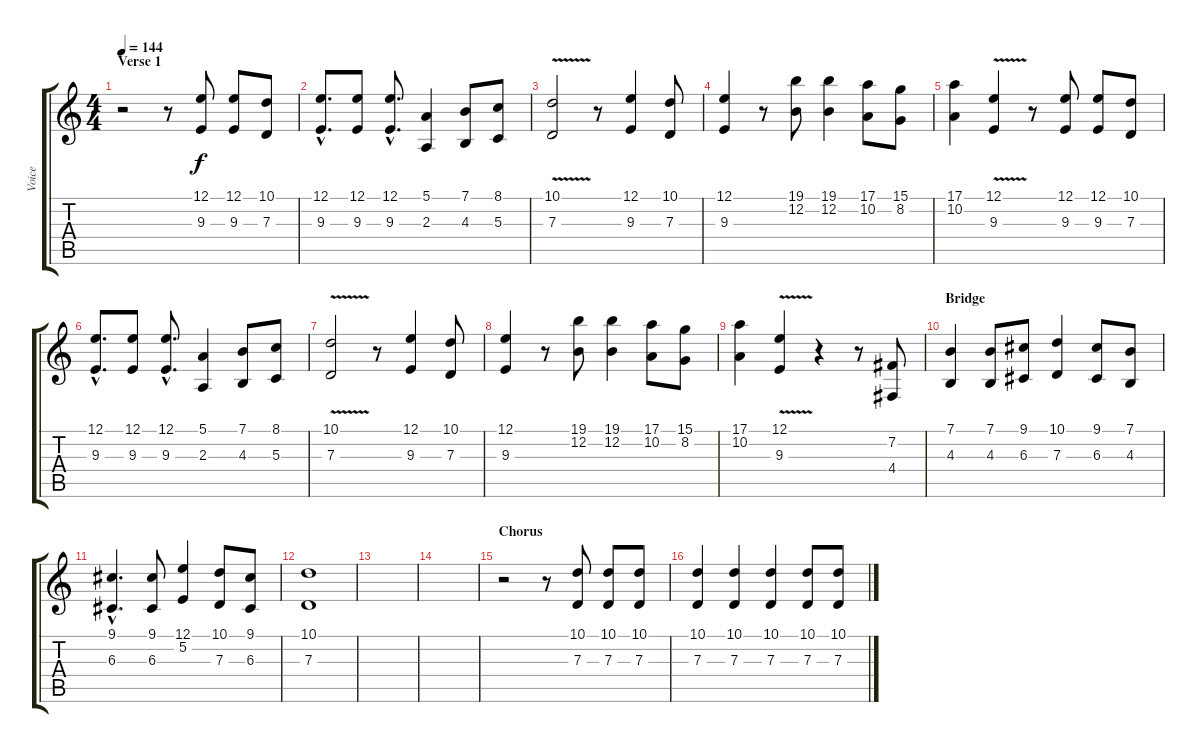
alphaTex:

\track ("Voice" "Voice") {instrument tangoaccordion}
\staff {score tabs}
\tuning (E4 B3 G3 D3 A2 E2) {hide}
\ts (4 4)
\section ("" "Verse 1")
\tempo 144
\clef g2
\ks c
r.2{dy f} r.8 (12.1 9.3).8 (12.1 9.3).8 (10.1 7.3).8 |
(12.1{hac} 9.3{hac}).8{d} (12.1 9.3).8 (12.1{hac} 9.3{hac}).8{d} (5.1 2.3).4 (7.1 4.3).8 (8.1 5.3).8 |
(10.1 7.3{v}).2 r.8 (12.1 9.3).4 (10.1 7.3).8 |
(12.1 9.3).4 r.8 (19.1 12.2).8 (19.1 12.2).4 (17.1 10.2).8 (15.1 8.2).8 |
(17.1 10.2).4 (12.1 9.3{v}).4 r.8 (12.1 9.3).8 (12.1 9.3).8 (10.1 7.3).8 |
(12.1{hac} 9.3{hac}).8{d} (12.1 9.3).8 (12.1{hac} 9.3{hac}).8{d} (5.1 2.3).4 (7.1 4.3).8 (8.1 5.3).8 |
(10.1 7.3{v}).2 r.8 (12.1 9.3).4 (10.1 7.3).8 |
(12.1 9.3).4 r.8 (19.1 12.2).8 (19.1 12.2).4 (17.1 10.2).8 (15.1 8.2).8 |
(17.1 10.2).4 (12.1 9.3{v}).4 r.4 r.8 (7.2 4.4).8 |
\section ("" "Bridge")
(7.1 4.3).4 (7.1 4.3).8 (9.1 6.3).8 (10.1 7.3).4 (9.1 6.3).8 (7.1 4.3).8 |
(9.1{hac} 6.3{hac}).4{d} (9.1 6.3).8 (12.1 5.2).4 (10.1 7.3).8 (9.1 6.3).8 |
(10.1 7.3).1 |
|
|
\section ("" "Chorus")
r.2 r.8 (10.1 7.3).8 (10.1 7.3).8 (10.1 7.3).8 |
(10.1 7.3).4 (10.1 7.3).4 (10.1 7.3).4 (10.1 7.3).8 (10.1 7.3).8
